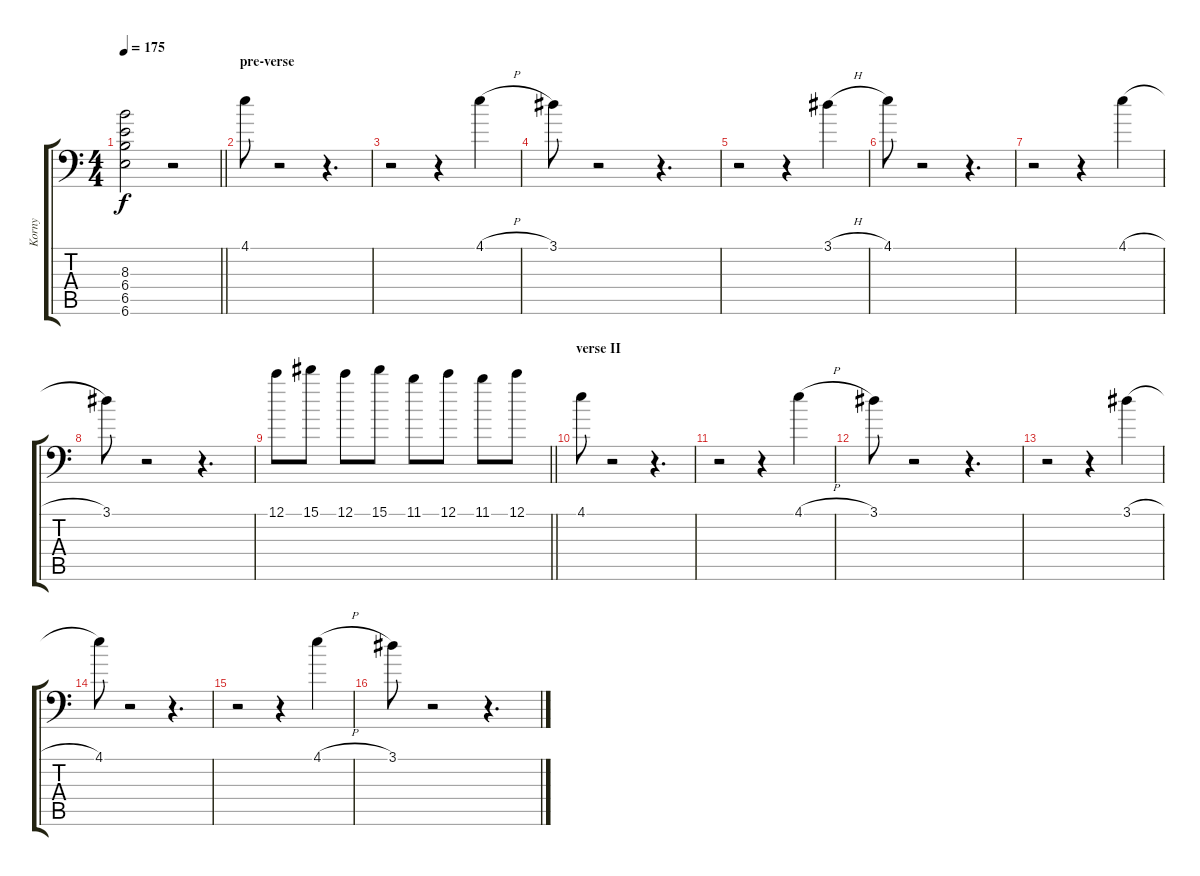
\track ("Korny" "Korny") {instrument overdrivenguitar}
\staff {score tabs}
\tuning (C4 G3 Eb3 Bb2 F2 Bb1) {hide}
\ts (4 4)
\tempo 175
\clef f4
\barLineRight lightlight
\ks c
(8.3{t} 6.4{t} 6.5{t} 6.6{t}).2{dy f} r.2 |
\section ("" "pre-verse")
4.1.8{instrument acousticguitarsteel} r.2 r.4{d} |
r.2 r.4 4.1{h}.4 |
3.1.8 r.2 r.4{d} |
r.2 r.4 3.1{h}.4 |
4.1.8 r.2 r.4{d} |
r.2 r.4 4.1{h}.4 |
3.1.8 r.2 r.4{d} |
\barLineRight lightlight
12.1.8 15.1.8 12.1.8 15.1.8 11.1.8 12.1.8 11.1.8 12.1.8 |
\section ("" "verse II")
4.1.8 r.2 r.4{d} |
r.2 r.4 4.1{h}.4 |
3.1.8 r.2 r.4{d} |
r.2 r.4 3.1{h}.4 |
4.1.8 r.2 r.4{d} |
r.2 r.4 4.1{h}.4 |
3.1.8 r.2 r.4{d}
